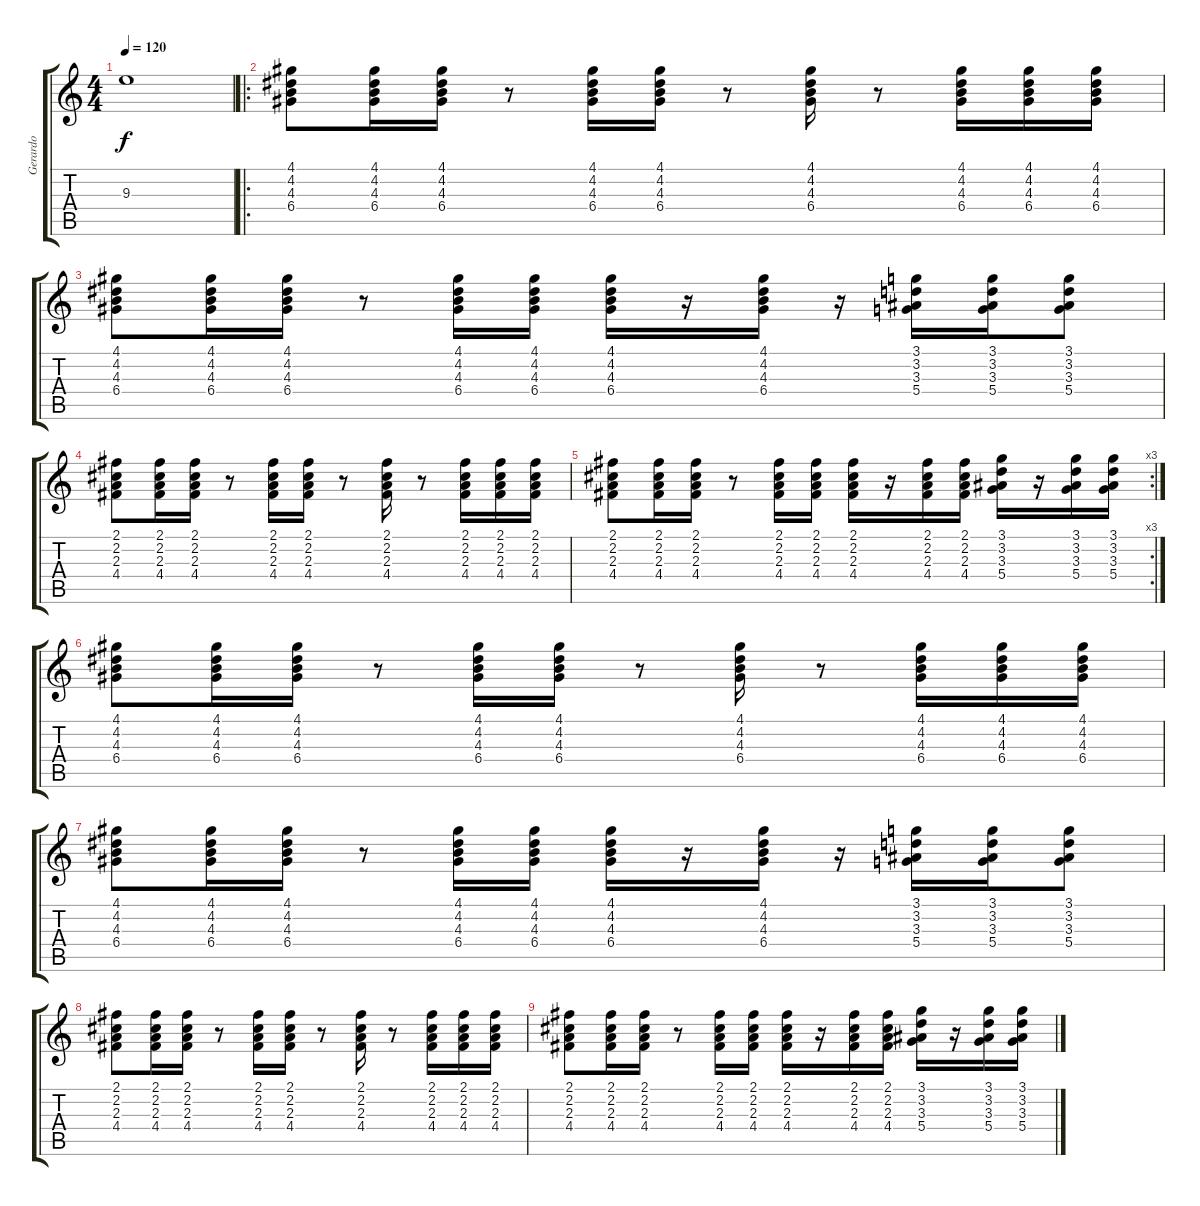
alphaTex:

\track ("Gerardo" "Gerardo") {instrument electricguitarclean}
\staff {score tabs}
\tuning (E4 B3 G3 D3 A2 E2) {hide}
\ts (4 4)
\tempo 120
\clef g2
\ks c
9.3{t}.1{dy f} |
\ro
(4.1 4.2 4.3 6.4).8{instrument electricguitarclean} (4.1 4.2 4.3 6.4).16 (4.1 4.2 4.3 6.4).16 r.8 (4.1 4.2 4.3 6.4).16 (4.1 4.2 4.3 6.4).16 r.8 (4.1 4.2 4.3 6.4).16 r.8 (4.1 4.2 4.3 6.4).16 (4.1 4.2 4.3 6.4).16 (4.1 4.2 4.3 6.4).16 |
(4.1 4.2 4.3 6.4).8 (4.1 4.2 4.3 6.4).16 (4.1 4.2 4.3 6.4).16 r.8 (4.1 4.2 4.3 6.4).16 (4.1 4.2 4.3 6.4).16 (4.1 4.2 4.3 6.4).16 r.16 (4.1 4.2 4.3 6.4).16 r.16 (3.1 3.2 3.3 5.4).16 (3.1 3.2 3.3 5.4).16 (3.1 3.2 3.3 5.4).8 |
(2.1 2.2 2.3 4.4).8 (2.1 2.2 2.3 4.4).16 (2.1 2.2 2.3 4.4).16 r.8 (2.1 2.2 2.3 4.4).16 (2.1 2.2 2.3 4.4).16 r.8 (2.1 2.2 2.3 4.4).16 r.8 (2.1 2.2 2.3 4.4).16 (2.1 2.2 2.3 4.4).16 (2.1 2.2 2.3 4.4).16 |
\rc 3
(2.1 2.2 2.3 4.4).8 (2.1 2.2 2.3 4.4).16 (2.1 2.2 2.3 4.4).16 r.8 (2.1 2.2 2.3 4.4).16 (2.1 2.2 2.3 4.4).16 (2.1 2.2 2.3 4.4).16 r.16 (2.1 2.2 2.3 4.4).16 (2.1 2.2 2.3 4.4).16 (3.1 3.2 3.3 5.4).16 r.16 (3.1 3.2 3.3 5.4).16 (3.1 3.2 3.3 5.4).16 |
(4.1 4.2 4.3 6.4).8{volume 9 instrument electricguitarclean} (4.1 4.2 4.3 6.4).16 (4.1 4.2 4.3 6.4).16 r.8 (4.1 4.2 4.3 6.4).16 (4.1 4.2 4.3 6.4).16 r.8 (4.1 4.2 4.3 6.4).16 r.8 (4.1 4.2 4.3 6.4).16 (4.1 4.2 4.3 6.4).16 (4.1 4.2 4.3 6.4).16 |
(4.1 4.2 4.3 6.4).8{volume 8} (4.1 4.2 4.3 6.4).16 (4.1 4.2 4.3 6.4).16 r.8 (4.1 4.2 4.3 6.4).16 (4.1 4.2 4.3 6.4).16 (4.1 4.2 4.3 6.4).16 r.16 (4.1 4.2 4.3 6.4).16 r.16 (3.1 3.2 3.3 5.4).16 (3.1 3.2 3.3 5.4).16 (3.1 3.2 3.3 5.4).8 |
(2.1 2.2 2.3 4.4).8{volume 7} (2.1 2.2 2.3 4.4).16 (2.1 2.2 2.3 4.4).16 r.8 (2.1 2.2 2.3 4.4).16 (2.1 2.2 2.3 4.4).16 r.8 (2.1 2.2 2.3 4.4).16 r.8 (2.1 2.2 2.3 4.4).16 (2.1 2.2 2.3 4.4).16 (2.1 2.2 2.3 4.4).16 |
(2.1 2.2 2.3 4.4).8{volume 6} (2.1 2.2 2.3 4.4).16 (2.1 2.2 2.3 4.4).16 r.8 (2.1 2.2 2.3 4.4).16 (2.1 2.2 2.3 4.4).16 (2.1 2.2 2.3 4.4).16 r.16 (2.1 2.2 2.3 4.4).16 (2.1 2.2 2.3 4.4).16 (3.1 3.2 3.3 5.4).16 r.16 (3.1 3.2 3.3 5.4).16 (3.1 3.2 3.3 5.4).16
